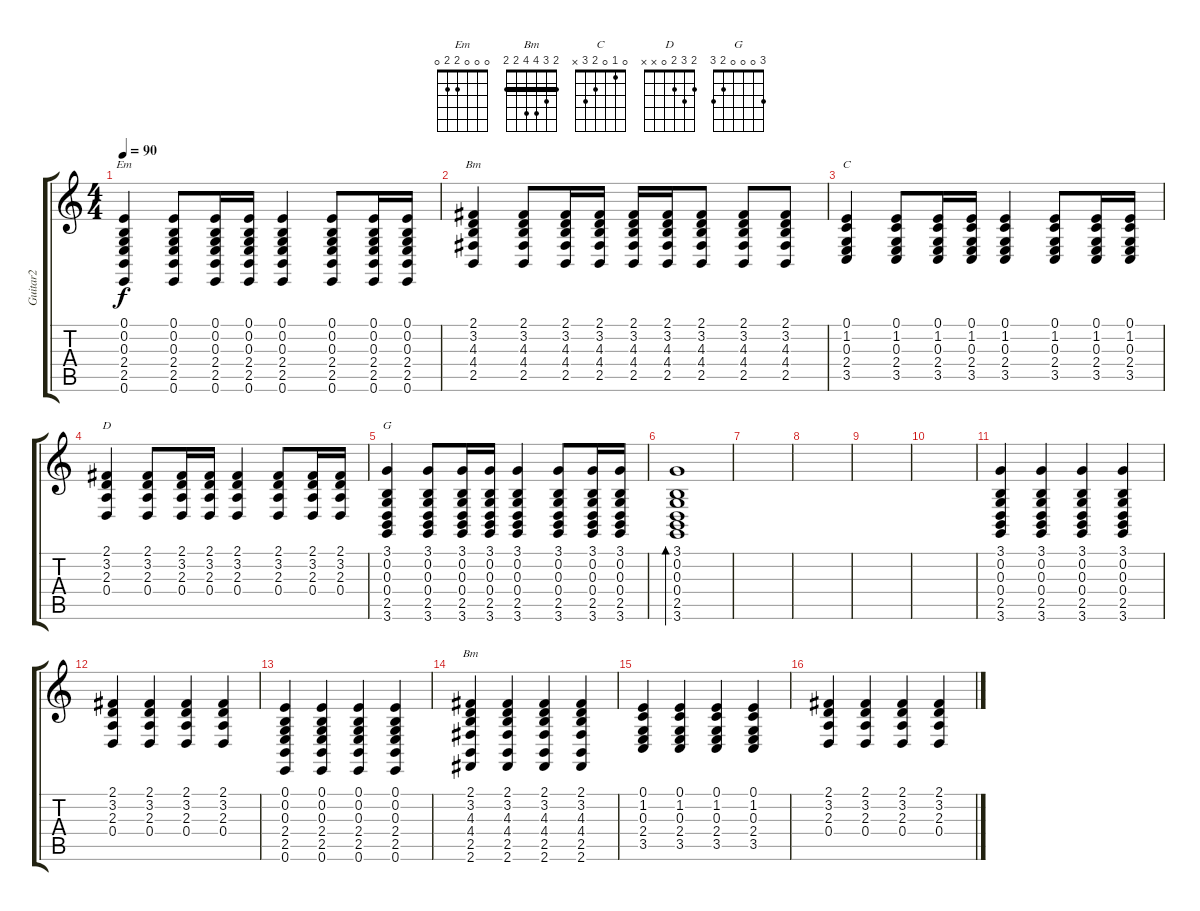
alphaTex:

\track ("Guitar2" "Guitar2") {instrument electricpiano1}
\staff {score tabs}
\tuning (E4 B3 G3 D3 A2 E2) {hide}
\chord ("Em" 0 0 0 2 2 0)
\chord ("Bm" 2 3 4 4 2 x) {barre 2}
\chord ("C" 0 1 0 2 3 x)
\chord ("D" 2 3 2 0 x x)
\chord ("G" 3 0 0 0 2 3)
\chord ("Bm" 2 3 4 4 2 2) {barre 2}
\ts (4 4)
\tempo 90
\clef g2
\ks c
(0.1 0.2 0.3 2.4 2.5 0.6).4{ch "Em" dy f} (0.1 0.2 0.3 2.4 2.5 0.6).8 (0.1 0.2 0.3 2.4 2.5 0.6).16 (0.1 0.2 0.3 2.4 2.5 0.6).16 (0.1 0.2 0.3 2.4 2.5 0.6).4 (0.1 0.2 0.3 2.4 2.5 0.6).8 (0.1 0.2 0.3 2.4 2.5 0.6).16 (0.1 0.2 0.3 2.4 2.5 0.6).16 |
(2.1 3.2 4.3 4.4 2.5).4{ch "Bm"} (2.1 3.2 4.3 4.4 2.5).8 (2.1 3.2 4.3 4.4 2.5).16 (2.1 3.2 4.3 4.4 2.5).16 (2.1 3.2 4.3 4.4 2.5).16 (2.1 3.2 4.3 4.4 2.5).16 (2.1 3.2 4.3 4.4 2.5).8 (2.1 3.2 4.3 4.4 2.5).8 (2.1 3.2 4.3 4.4 2.5).8 |
(0.1 1.2 0.3 2.4 3.5).4{ch "C"} (0.1 1.2 0.3 2.4 3.5).8 (0.1 1.2 0.3 2.4 3.5).16 (0.1 1.2 0.3 2.4 3.5).16 (0.1 1.2 0.3 2.4 3.5).4 (0.1 1.2 0.3 2.4 3.5).8 (0.1 1.2 0.3 2.4 3.5).16 (0.1 1.2 0.3 2.4 3.5).16 |
(2.1 3.2 2.3 0.4).4{ch "D"} (2.1 3.2 2.3 0.4).8 (2.1 3.2 2.3 0.4).16 (2.1 3.2 2.3 0.4).16 (2.1 3.2 2.3 0.4).4 (2.1 3.2 2.3 0.4).8 (2.1 3.2 2.3 0.4).16 (2.1 3.2 2.3 0.4).16 |
(3.1 0.2 0.3 0.4 2.5 3.6).4{ch "G"} (3.1 0.2 0.3 0.4 2.5 3.6).8 (3.1 0.2 0.3 0.4 2.5 3.6).16 (3.1 0.2 0.3 0.4 2.5 3.6).16 (3.1 0.2 0.3 0.4 2.5 3.6).4 (3.1 0.2 0.3 0.4 2.5 3.6).8 (3.1 0.2 0.3 0.4 2.5 3.6).16 (3.1 0.2 0.3 0.4 2.5 3.6).16 |
(3.1 0.2 0.3 0.4 2.5 3.6).1{bd 240} |
|
|
|
|
(3.1 0.2 0.3 0.4 2.5 3.6).4 (3.1 0.2 0.3 0.4 2.5 3.6).4 (3.1 0.2 0.3 0.4 2.5 3.6).4 (3.1 0.2 0.3 0.4 2.5 3.6).4 |
(2.1 3.2 2.3 0.4).4 (2.1 3.2 2.3 0.4).4 (2.1 3.2 2.3 0.4).4 (2.1 3.2 2.3 0.4).4 |
(0.1 0.2 0.3 2.4 2.5 0.6).4 (0.1 0.2 0.3 2.4 2.5 0.6).4 (0.1 0.2 0.3 2.4 2.5 0.6).4 (0.1 0.2 0.3 2.4 2.5 0.6).4 |
(2.1 3.2 4.3 4.4 2.5 2.6).4{ch "Bm"} (2.1 3.2 4.3 4.4 2.5 2.6).4 (2.1 3.2 4.3 4.4 2.5 2.6).4 (2.1 3.2 4.3 4.4 2.5 2.6).4 |
(0.1 1.2 0.3 2.4 3.5).4 (0.1 1.2 0.3 2.4 3.5).4 (0.1 1.2 0.3 2.4 3.5).4 (0.1 1.2 0.3 2.4 3.5).4 |
(2.1 3.2 2.3 0.4).4 (2.1 3.2 2.3 0.4).4 (2.1 3.2 2.3 0.4).4 (2.1 3.2 2.3 0.4).4
